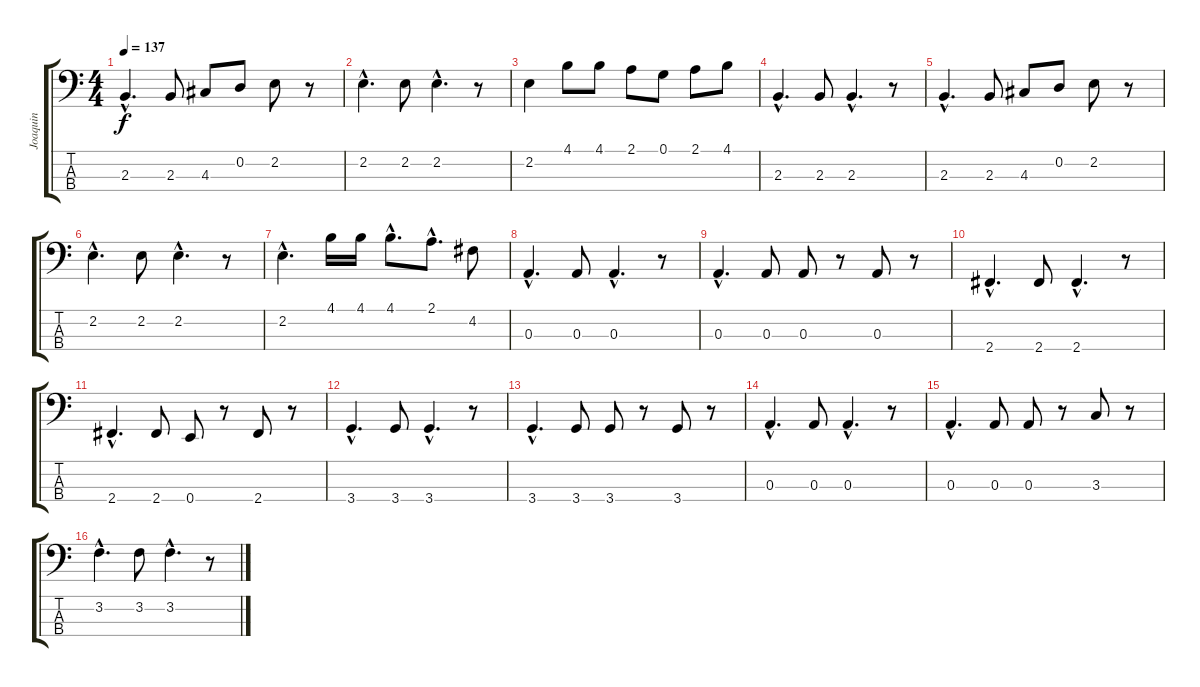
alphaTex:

\track ("Joaquin" "Joaquin") {instrument electricbassfinger}
\staff {score tabs}
\tuning (G2 D2 A1 E1) {hide}
\ts (4 4)
\tempo 137
\clef f4
\ks c
2.3{hac}.4{d dy f} 2.3.8 4.3.8 0.2.8 2.2.8 r.8 |
2.2{hac}.4{d} 2.2.8 2.2{hac}.4{d} r.8 |
2.2.4 4.1.8 4.1.8 2.1.8 0.1.8 2.1.8 4.1.8 |
2.3{hac}.4{d} 2.3.8 2.3{hac}.4{d} r.8 |
2.3{hac}.4{d} 2.3.8 4.3.8 0.2.8 2.2.8 r.8 |
2.2{hac}.4{d} 2.2.8 2.2{hac}.4{d} r.8 |
2.2{hac}.4{d} 4.1.16 4.1.16 4.1{hac}.8{d} 2.1{hac}.8{d} 4.2.8 |
0.3{hac}.4{d} 0.3.8 0.3{hac}.4{d} r.8 |
0.3{hac}.4{d} 0.3.8 0.3.8 r.8 0.3.8 r.8 |
2.4{hac}.4{d} 2.4.8 2.4{hac}.4{d} r.8 |
2.4{hac}.4{d} 2.4.8 0.4.8 r.8 2.4.8 r.8 |
3.4{hac}.4{d} 3.4.8 3.4{hac}.4{d} r.8 |
3.4{hac}.4{d} 3.4.8 3.4.8 r.8 3.4.8 r.8 |
0.3{hac}.4{d} 0.3.8 0.3{hac}.4{d} r.8 |
0.3{hac}.4{d} 0.3.8 0.3.8 r.8 3.3.8 r.8 |
3.2{hac}.4{d} 3.2.8 3.2{hac}.4{d} r.8
